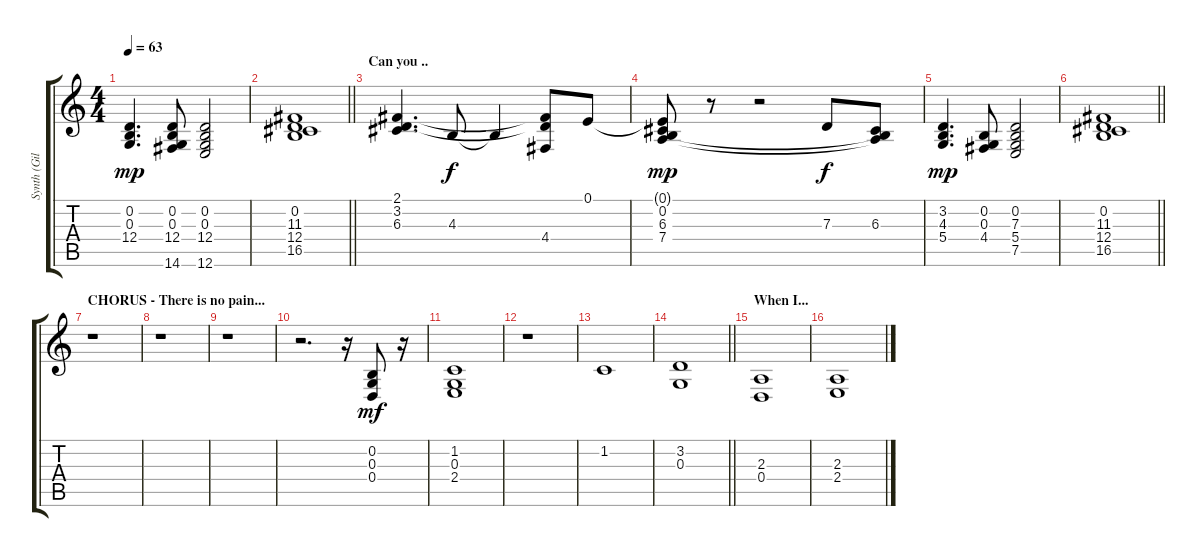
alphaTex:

\track ("Synth (Gilmour)" "Synth (Gil") {instrument frenchhorn}
\staff {score tabs}
\tuning (E4 B3 G3 D3 A2 E2) {hide}
\ts (4 4)
\tempo 63
\clef g2
\ks c
(0.2 0.3 12.4).4{d dy mp} (0.2 0.3 12.4 14.6).8 (0.2 0.3 12.4 12.6).2 |
\barLineRight lightlight
(0.2 11.3 12.4 16.5).1 |
\section ("" "Can you ..")
(2.1 3.2 6.3).4{d} 4.3.8{dy f} 4.3{t}.4 (2.1{t} 3.2{t} 4.4).8 0.1.8 |
(0.1{t} 0.2 6.3 7.4).8{dy mp} r.8 r.2 7.3.8{dy f} (0.2{t} 6.3 7.4{t}).8 |
(3.2 4.3 5.4).4{d dy mp} (0.2 0.3 4.4).8 (0.2 7.3 5.4 7.5).2 |
\barLineRight lightlight
(0.2 11.3 12.4 16.5).1 |
\section ("" "CHORUS - There is no pain...")
r.1 |
r.1 |
r.1 |
r.2{d} r.16 (0.2 0.3 0.4).8{dy mf} r.16 |
(1.2 0.3 2.4).1 |
r.1 |
1.2.1 |
\barLineRight lightlight
(3.2 0.3).1 |
\section ("" "When I...")
(2.3 0.4).1 |
(2.3 2.4).1
